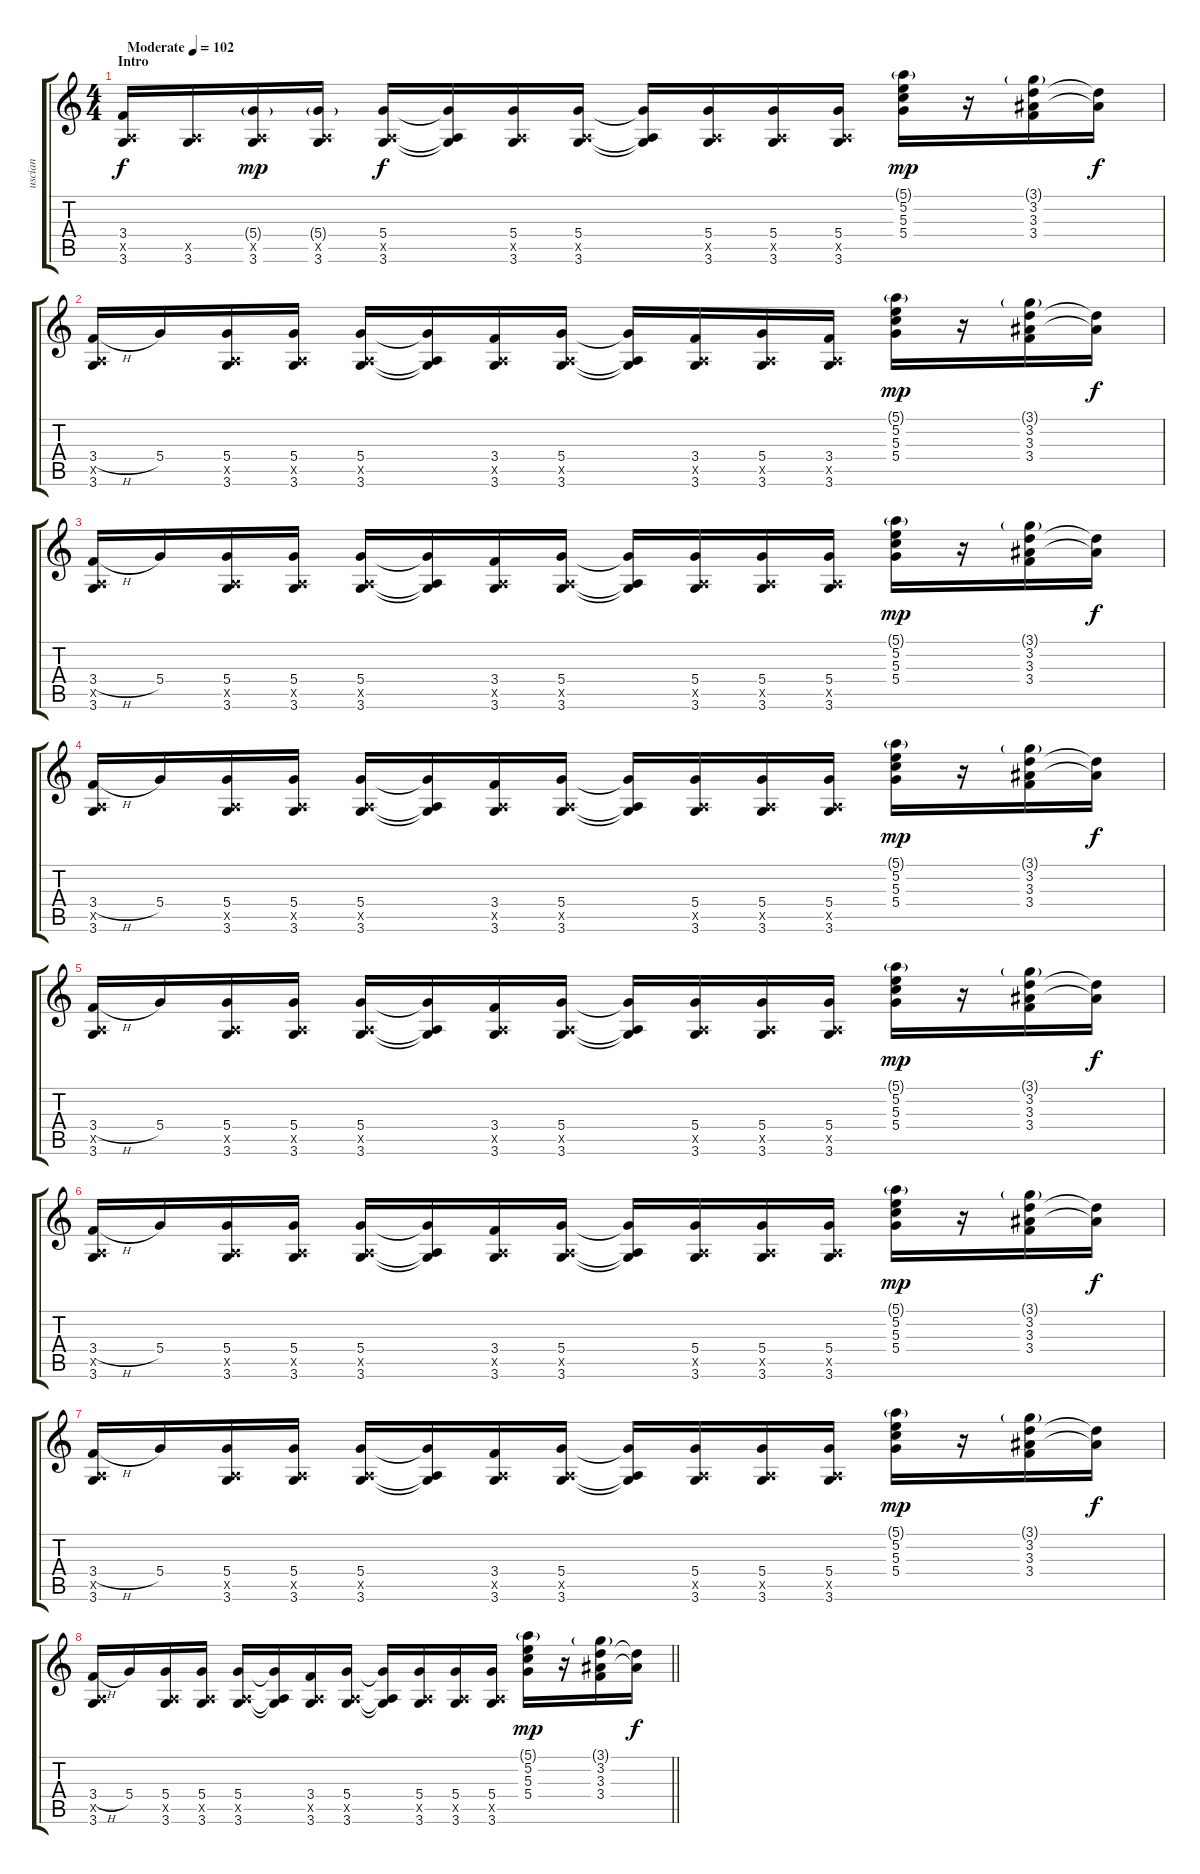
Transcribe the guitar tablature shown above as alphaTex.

\track ("usciante 1" "uscian") {instrument electricguitarclean}
\staff {score tabs}
\tuning (E4 B3 G3 D3 A2 E2) {hide}
\ts (4 4)
\section ("" "Intro")
\tempo (102 "Moderate")
\clef g2
\ks c
(3.4 0.5{x} 3.6).16{dy f instrument electricguitarclean} (0.5{x} 3.6).16 (5.4{g} 0.5{x} 3.6).16{dy mp} (5.4{g} 0.5{x} 3.6).16 (5.4 0.5{x} 3.6).16{dy f} (5.4{t} 0.5{t} 3.6{t}).16 (5.4 0.5{x} 3.6).16 (5.4 0.5{x} 3.6).16 (5.4{t} 0.5{t} 3.6{t}).16 (5.4 0.5{x} 3.6).16 (5.4 0.5{x} 3.6).16 (5.4 0.5{x} 3.6).16 (5.1{g} 5.2 5.3 5.4).16{dy mp} r.16 (3.1{g} 3.2 3.3 3.4).16 (3.2{t} 3.3{t}).16{dy f} |
(3.4{h} 0.5{x} 3.6).16 5.4.16 (5.4 0.5{x} 3.6).16 (5.4 0.5{x} 3.6).16 (5.4 0.5{x} 3.6).16 (5.4{t} 0.5{t} 3.6{t}).16 (3.4 0.5{x} 3.6).16 (5.4 0.5{x} 3.6).16 (5.4{t} 0.5{t} 3.6{t}).16 (3.4 0.5{x} 3.6).16 (5.4 0.5{x} 3.6).16 (3.4 0.5{x} 3.6).16 (5.1{g} 5.2 5.3 5.4).16{dy mp} r.16 (3.1{g} 3.2 3.3 3.4).16 (3.2{t} 3.3{t}).16{dy f} |
(3.4{h} 0.5{x} 3.6).16 5.4.16 (5.4 0.5{x} 3.6).16 (5.4 0.5{x} 3.6).16 (5.4 0.5{x} 3.6).16 (5.4{t} 0.5{t} 3.6{t}).16 (3.4 0.5{x} 3.6).16 (5.4 0.5{x} 3.6).16 (5.4{t} 0.5{t} 3.6{t}).16 (5.4 0.5{x} 3.6).16 (5.4 0.5{x} 3.6).16 (5.4 0.5{x} 3.6).16 (5.1{g} 5.2 5.3 5.4).16{dy mp} r.16 (3.1{g} 3.2 3.3 3.4).16 (3.2{t} 3.3{t}).16{dy f} |
(3.4{h} 0.5{x} 3.6).16 5.4.16 (5.4 0.5{x} 3.6).16 (5.4 0.5{x} 3.6).16 (5.4 0.5{x} 3.6).16 (5.4{t} 0.5{t} 3.6{t}).16 (3.4 0.5{x} 3.6).16 (5.4 0.5{x} 3.6).16 (5.4{t} 0.5{t} 3.6{t}).16 (5.4 0.5{x} 3.6).16 (5.4 0.5{x} 3.6).16 (5.4 0.5{x} 3.6).16 (5.1{g} 5.2 5.3 5.4).16{dy mp} r.16 (3.1{g} 3.2 3.3 3.4).16 (3.2{t} 3.3{t}).16{dy f} |
(3.4{h} 0.5{x} 3.6).16 5.4.16 (5.4 0.5{x} 3.6).16 (5.4 0.5{x} 3.6).16 (5.4 0.5{x} 3.6).16 (5.4{t} 0.5{t} 3.6{t}).16 (3.4 0.5{x} 3.6).16 (5.4 0.5{x} 3.6).16 (5.4{t} 0.5{t} 3.6{t}).16 (5.4 0.5{x} 3.6).16 (5.4 0.5{x} 3.6).16 (5.4 0.5{x} 3.6).16 (5.1{g} 5.2 5.3 5.4).16{dy mp} r.16 (3.1{g} 3.2 3.3 3.4).16 (3.2{t} 3.3{t}).16{dy f} |
(3.4{h} 0.5{x} 3.6).16 5.4.16 (5.4 0.5{x} 3.6).16 (5.4 0.5{x} 3.6).16 (5.4 0.5{x} 3.6).16 (5.4{t} 0.5{t} 3.6{t}).16 (3.4 0.5{x} 3.6).16 (5.4 0.5{x} 3.6).16 (5.4{t} 0.5{t} 3.6{t}).16 (5.4 0.5{x} 3.6).16 (5.4 0.5{x} 3.6).16 (5.4 0.5{x} 3.6).16 (5.1{g} 5.2 5.3 5.4).16{dy mp} r.16 (3.1{g} 3.2 3.3 3.4).16 (3.2{t} 3.3{t}).16{dy f} |
(3.4{h} 0.5{x} 3.6).16 5.4.16 (5.4 0.5{x} 3.6).16 (5.4 0.5{x} 3.6).16 (5.4 0.5{x} 3.6).16 (5.4{t} 0.5{t} 3.6{t}).16 (3.4 0.5{x} 3.6).16 (5.4 0.5{x} 3.6).16 (5.4{t} 0.5{t} 3.6{t}).16 (5.4 0.5{x} 3.6).16 (5.4 0.5{x} 3.6).16 (5.4 0.5{x} 3.6).16 (5.1{g} 5.2 5.3 5.4).16{dy mp} r.16 (3.1{g} 3.2 3.3 3.4).16 (3.2{t} 3.3{t}).16{dy f} |
\barLineRight lightlight
(3.4{h} 0.5{x} 3.6).16 5.4.16 (5.4 0.5{x} 3.6).16 (5.4 0.5{x} 3.6).16 (5.4 0.5{x} 3.6).16 (5.4{t} 0.5{t} 3.6{t}).16 (3.4 0.5{x} 3.6).16 (5.4 0.5{x} 3.6).16 (5.4{t} 0.5{t} 3.6{t}).16 (5.4 0.5{x} 3.6).16 (5.4 0.5{x} 3.6).16 (5.4 0.5{x} 3.6).16 (5.1{g} 5.2 5.3 5.4).16{dy mp} r.16 (3.1{g} 3.2 3.3 3.4).16 (3.2{t} 3.3{t}).16{dy f}
